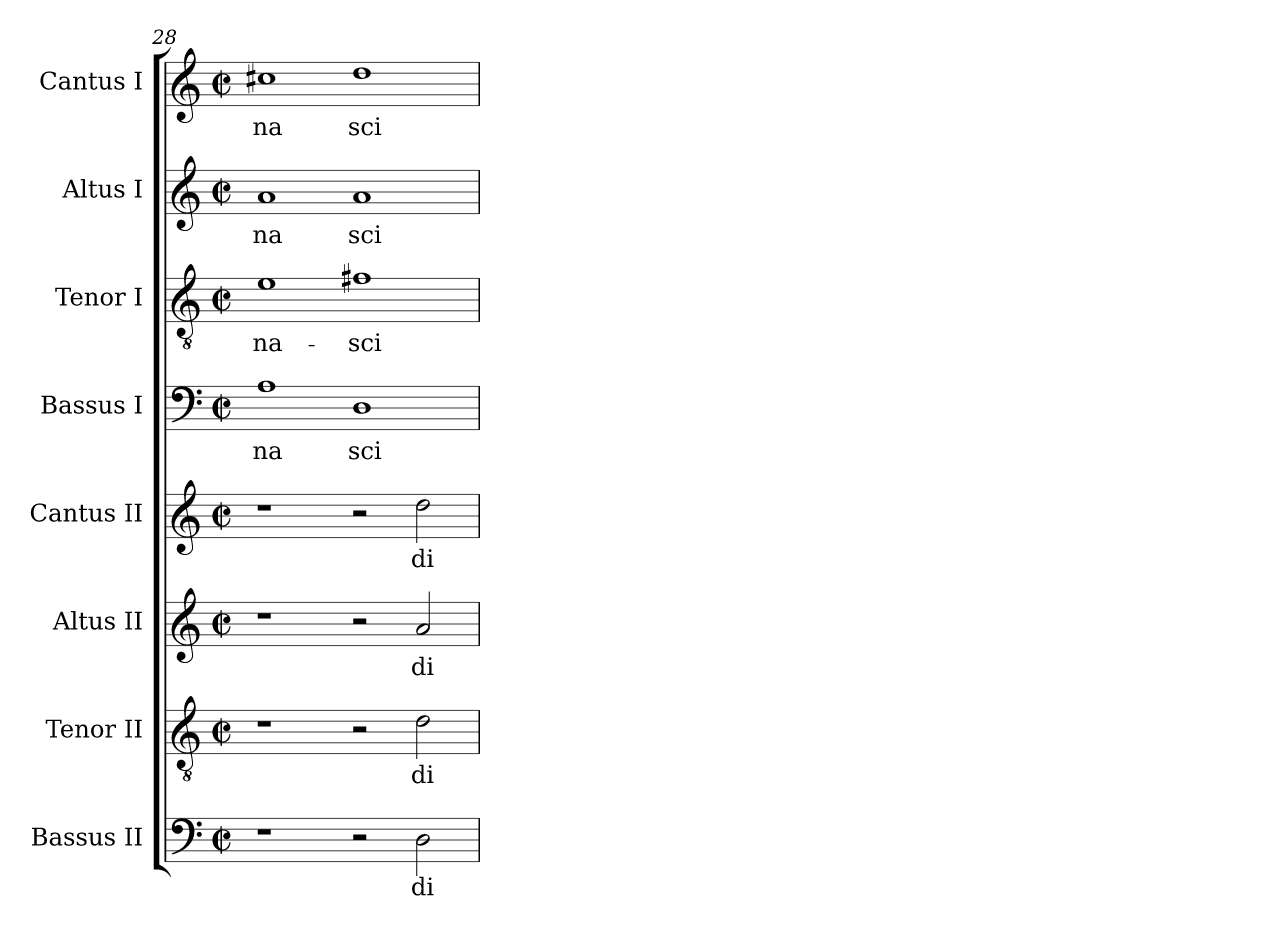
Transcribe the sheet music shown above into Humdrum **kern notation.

**kern	**text	**kern	**text	**kern	**text	**kern	**text	**kern	**text	**kern	**text	**kern	**text	**kern	**text
*part8	*part8	*part7	*part7	*part6	*part6	*part5	*part5	*part4	*part4	*part3	*part3	*part2	*part2	*part1	*part1
*staff8	*staff8	*staff7	*staff7	*staff6	*staff6	*staff5	*staff5	*staff4	*staff4	*staff3	*staff3	*staff2	*staff2	*staff1	*staff1
*I"Bassus II	*	*I"Tenor II	*	*I"Altus II	*	*I"Cantus II	*	*I"Bassus I	*	*I"Tenor I	*	*I"Altus I	*	*I"Cantus I	*
*clefF4	*	*clefGv2	*	*clefG2	*	*clefG2	*	*clefF4	*	*clefGv2	*	*clefG2	*	*clefG2	*
*M2/2	*	*M2/2	*	*M2/2	*	*M2/2	*	*M2/2	*	*M2/2	*	*M2/2	*	*M2/2	*
*met(c|)	*	*met(c|)	*	*met(c|)	*	*met(c|)	*	*met(c|)	*	*met(c|)	*	*met(c|)	*	*met(c|)	*
=28	=28	=28	=28	=28	=28	=28	=28	=28	=28	=28	=28	=28	=28	=28	=28
!	!	!	!	!	!	!	!	!	!LO:LY:b:cj	!	!LO:LY:b:cj	!	!LO:LY:b:cj	!	!LO:LY:b:cj
1r	.	1r	.	1r	.	1r	.	1A	na	1e	na-	1a	na	1cc#X	na
!	!	!	!	!	!	!	!	!	!LO:LY:b:cj	!	!LO:LY:b:cj	!	!LO:LY:b:cj	!	!LO:LY:b:cj
2r	.	2r	.	2r	.	2r	.	1D	sci	1f#	-sci	1a	sci	1dd	sci
!	!LO:LY:b:cj	!	!LO:LY:b:cj	!	!LO:LY:b:cj	!	!LO:LY:b:cj	!	!	!	!	!	!	!	!
2D\	di	2d\	di-	2a/	di-	2dd\	di-	.	.	.	.	.	.	.	.
=	=	=	=	=	=	=	=	=	=	=	=	=	=	=	=
*-	*-	*-	*-	*-	*-	*-	*-	*-	*-	*-	*-	*-	*-	*-	*-
